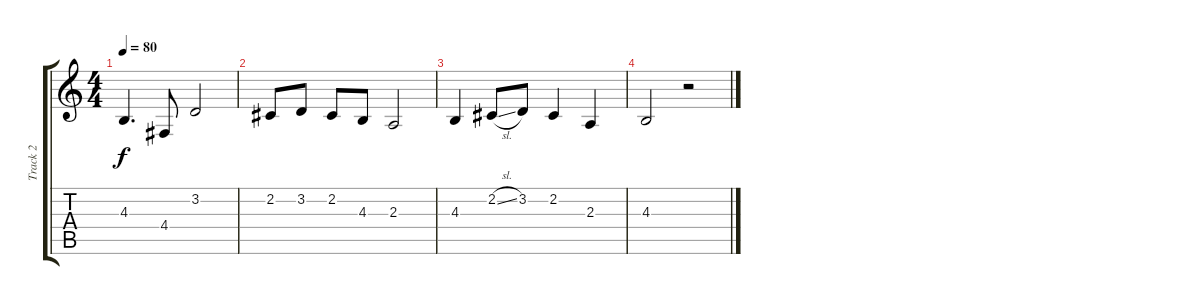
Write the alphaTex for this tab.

\track ("Track 2" "Track 2") {instrument electricgrandpiano}
\staff {score tabs}
\tuning (E4 B3 G3 D3 A2 E2) {hide}
\ts (4 4)
\tempo 80
\clef g2
\ks c
4.3.4{d dy f} 4.4.8 3.2.2 |
2.2.8 3.2.8 2.2.8 4.3.8 2.3.2 |
4.3.4 2.2{sl}.8 3.2.8 2.2.4 2.3.4 |
4.3.2 r.2
